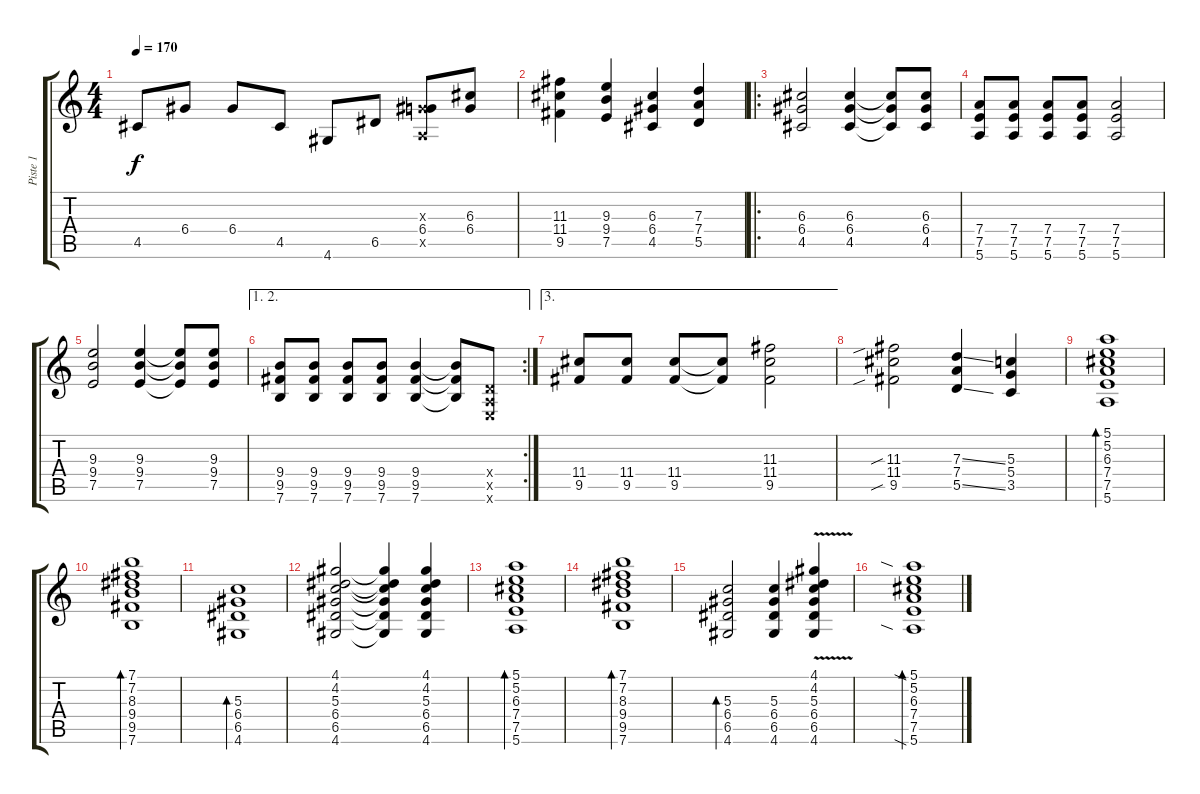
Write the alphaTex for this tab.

\track ("Piste 1" "Piste 1") {instrument distortionguitar}
\staff {score tabs}
\tuning (E4 B3 G3 D3 A2 E2) {hide}
\ts (4 4)
\tempo 170
\clef g2
\ks c
4.5.8{dy f} 6.4.8 6.4.8 4.5.8 4.6.8 6.5.8 (0.3{x} 6.4 0.5{x}).8 (6.3 6.4).8 |
(11.3 11.4 9.5).4 (9.3 9.4 7.5).4 (6.3 6.4 4.5).4 (7.3 7.4 5.5).4 |
\ro
(6.3 6.4 4.5).2 (6.3 6.4 4.5).4 (6.3{t} 6.4{t} 4.5{t}).8 (6.3 6.4 4.5).8 |
(7.4 7.5 5.6).8 (7.4 7.5 5.6).8 (7.4 7.5 5.6).8 (7.4 7.5 5.6).8 (7.4 7.5 5.6).2 |
(9.3 9.4 7.5).2 (9.3 9.4 7.5).4 (9.3{t} 9.4{t} 7.5{t}).8 (9.3 9.4 7.5).8 |
\ae (1 2)
\rc 2
(9.4 9.5 7.6).8 (9.4 9.5 7.6).8 (9.4 9.5 7.6).8 (9.4 9.5 7.6).8 (9.4 9.5 7.6).4 (9.4{t} 9.5{t} 7.6{t}).8 (0.4{x} 0.5{x} 0.6{x}).8 |
\ae 3
(11.4 9.5).8 (11.4 9.5).8 (11.4 9.5).8 (11.4{t} 9.5{t}).8 (11.3 11.4 9.5).2 |
(11.3{sib} 11.4 9.5{sib}).2 (7.3{ss} 7.4 5.5{ss}).4 (5.3 5.4 3.5).4 |
(5.1 5.2 6.3 7.4 7.5 5.6).1{bd 120} |
(7.1 7.2 8.3 9.4 9.5 7.6).1{bd 120} |
(5.3 6.4 6.5 4.6).1{bd 240} |
(4.1 4.2 5.3 6.4 6.5 4.6).2 (4.1{t} 4.2{t} 5.3{t} 6.4{t} 6.5{t} 4.6{t}).4 (4.1 4.2 5.3 6.4 6.5 4.6).4 |
(5.1 5.2 6.3 7.4 7.5 5.6).1{bd 120} |
(7.1 7.2 8.3 9.4 9.5 7.6).1{bd 120} |
(5.3 6.4 6.5 4.6).2{bd 240} (5.3 6.4 6.5 4.6).4 (4.1{v} 4.2 5.3 6.4 6.5 4.6).4 |
(5.1{sia} 5.2 6.3 7.4 7.5 5.6{sia}).1{bd 120}
